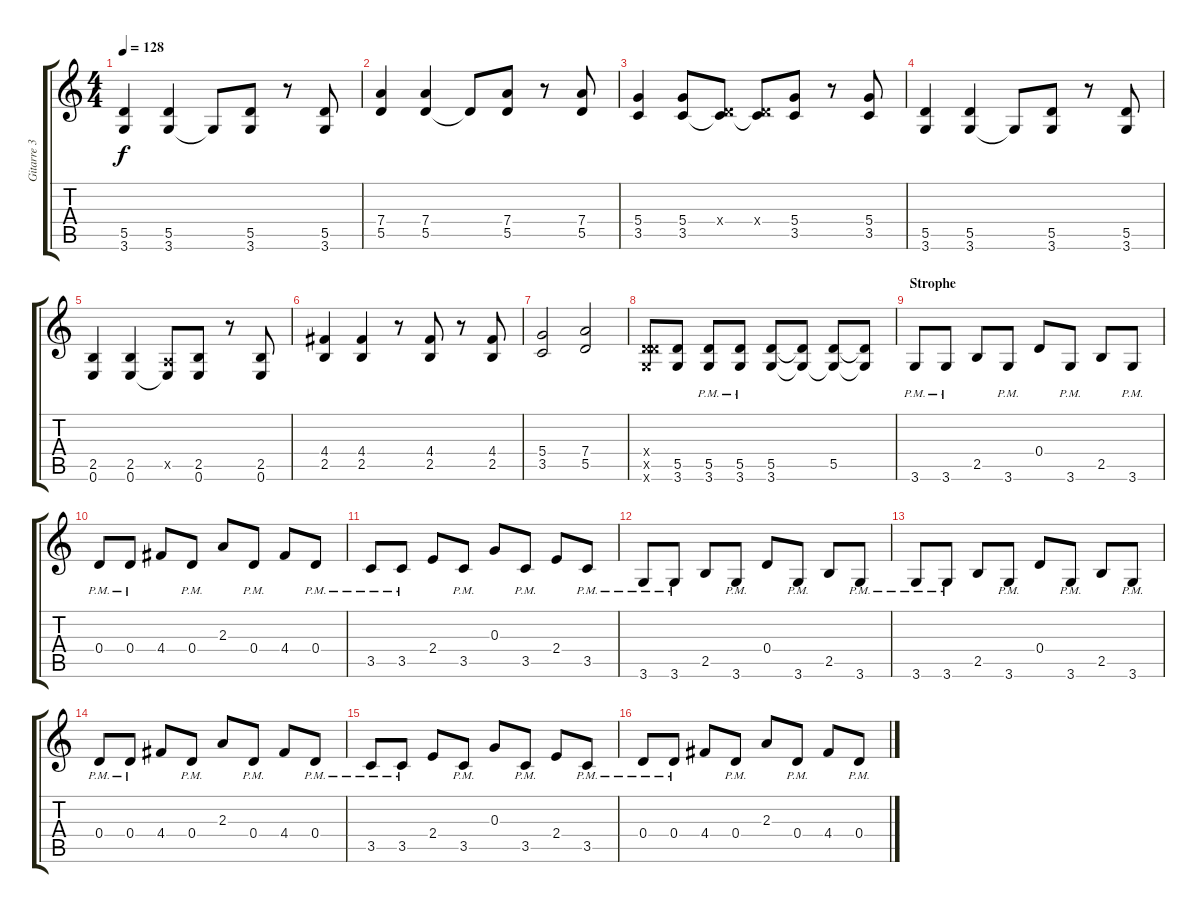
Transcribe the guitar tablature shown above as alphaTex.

\track ("Gitarre 3" "Gitarre 3") {instrument overdrivenguitar}
\staff {score tabs}
\tuning (E4 B3 G3 D3 A2 E2) {hide}
\ts (4 4)
\tempo 128
\clef g2
\ks c
(5.5 3.6).4{dy f volume 12 instrument overdrivenguitar} (5.5 3.6).4 3.6{t}.8 (5.5 3.6).8 r.8 (5.5 3.6).8 |
(7.4 5.5).4 (7.4 5.5).4 5.5{t}.8 (7.4 5.5).8 r.8 (7.4 5.5).8 |
(5.4 3.5).4 (5.4 3.5).8 (0.4{x} 3.5{t}).8 (0.4{x} 3.5{t}).8 (5.4 3.5).8 r.8 (5.4 3.5).8 |
(5.5 3.6).4{volume 12 instrument overdrivenguitar} (5.5 3.6).4 3.6{t}.8 (5.5 3.6).8 r.8 (5.5 3.6).8 |
(2.5 0.6).4 (2.5 0.6).4 (0.5{x} 0.6{t}).8 (2.5 0.6).8 r.8 (2.5 0.6).8 |
(4.4 2.5).4 (4.4 2.5).4 r.8 (4.4 2.5).8 r.8 (4.4 2.5).8 |
(5.4 3.5).2 (7.4 5.5).2 |
(0.4{x} 5.5{x} 3.6{x}).8 (5.5 3.6).8 (5.5{pm} 3.6{pm}).8 (5.5{pm} 3.6{pm}).8 (5.5 3.6).8 (5.5{t} 3.6{t}).8 (5.5 3.6{t}).8 (5.5{t} 3.6{t}).8 |
\section ("" "Strophe")
3.6{pm}.8 3.6{pm}.8 2.5.8 3.6{pm}.8 0.4.8 3.6{pm}.8 2.5.8 3.6{pm}.8 |
0.4{pm}.8 0.4{pm}.8 4.4.8 0.4{pm}.8 2.3.8 0.4{pm}.8 4.4.8 0.4{pm}.8 |
3.5{pm}.8 3.5{pm}.8 2.4.8 3.5{pm}.8 0.3.8 3.5{pm}.8 2.4.8 3.5{pm}.8 |
3.6{pm}.8 3.6{pm}.8 2.5.8 3.6{pm}.8 0.4.8 3.6{pm}.8 2.5.8 3.6{pm}.8 |
3.6{pm}.8 3.6{pm}.8 2.5.8 3.6{pm}.8 0.4.8 3.6{pm}.8 2.5.8 3.6{pm}.8 |
0.4{pm}.8 0.4{pm}.8 4.4.8 0.4{pm}.8 2.3.8 0.4{pm}.8 4.4.8 0.4{pm}.8 |
3.5{pm}.8 3.5{pm}.8 2.4.8 3.5{pm}.8 0.3.8 3.5{pm}.8 2.4.8 3.5{pm}.8 |
0.4{pm}.8 0.4{pm}.8 4.4.8 0.4{pm}.8 2.3.8 0.4{pm}.8 4.4.8 0.4{pm}.8
